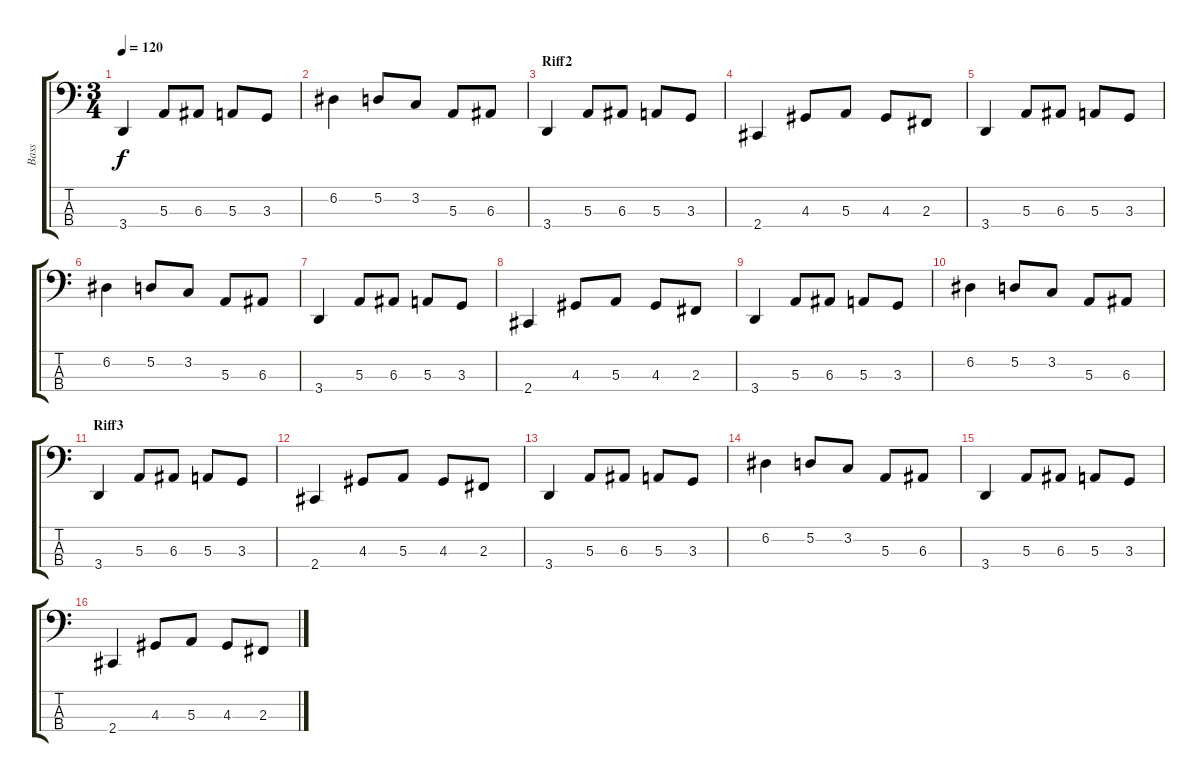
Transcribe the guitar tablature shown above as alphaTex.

\track ("Bass" "Bass") {instrument electricbasspick}
\staff {score tabs}
\tuning (D2 A1 E1 B0) {hide}
\ts (3 4)
\tempo 120
\clef f4
\ks c
3.4.4{dy f} 5.3.8 6.3.8 5.3.8 3.3.8 |
6.2.4 5.2.8 3.2.8 5.3.8 6.3.8 |
\section ("" "Riff2")
3.4.4 5.3.8 6.3.8 5.3.8 3.3.8 |
2.4.4 4.3.8 5.3.8 4.3.8 2.3.8 |
3.4.4 5.3.8 6.3.8 5.3.8 3.3.8 |
6.2.4 5.2.8 3.2.8 5.3.8 6.3.8 |
3.4.4 5.3.8 6.3.8 5.3.8 3.3.8 |
2.4.4 4.3.8 5.3.8 4.3.8 2.3.8 |
3.4.4 5.3.8 6.3.8 5.3.8 3.3.8 |
6.2.4 5.2.8 3.2.8 5.3.8 6.3.8 |
\section ("" "Riff3")
3.4.4 5.3.8 6.3.8 5.3.8 3.3.8 |
2.4.4 4.3.8 5.3.8 4.3.8 2.3.8 |
3.4.4 5.3.8 6.3.8 5.3.8 3.3.8 |
6.2.4 5.2.8 3.2.8 5.3.8 6.3.8 |
3.4.4 5.3.8 6.3.8 5.3.8 3.3.8 |
2.4.4 4.3.8 5.3.8 4.3.8 2.3.8
